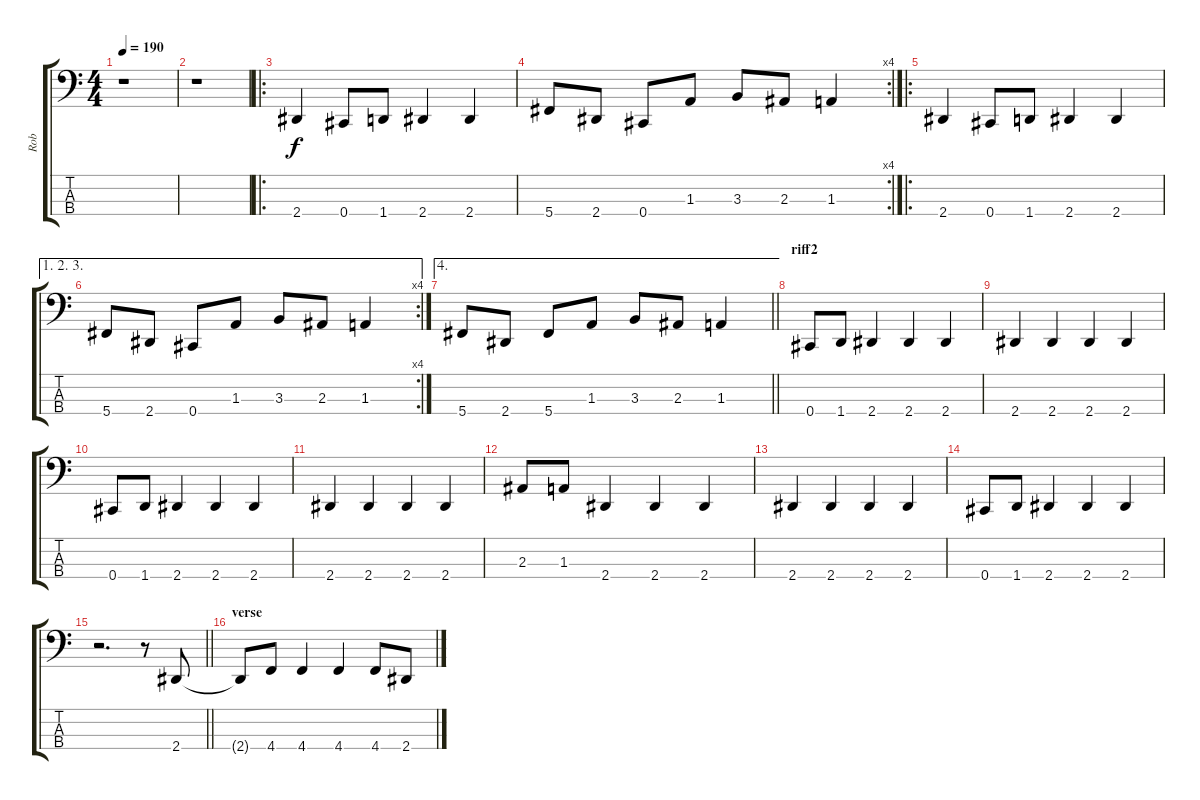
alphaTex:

\track ("Rob" "Rob") {instrument electricbassfinger}
\staff {score tabs}
\tuning (Gb2 Db2 Ab1 Db1) {hide}
\ts (4 4)
\tempo 190
\clef f4
\ks c
r.1{dy f} |
r.1 |
\ro
2.4.4 0.4.8 1.4.8 2.4.4 2.4.4 |
\rc 4
5.4.8 2.4.8 0.4.8 1.3.8 3.3.8 2.3.8 1.3.4 |
\ro
2.4.4 0.4.8 1.4.8 2.4.4 2.4.4 |
\ae (1 2 3)
\rc 4
5.4.8 2.4.8 0.4.8 1.3.8 3.3.8 2.3.8 1.3.4 |
\ae 4
\barLineRight lightlight
5.4.8 2.4.8 5.4.8 1.3.8 3.3.8 2.3.8 1.3.4 |
\section ("" "riff2")
0.4.8 1.4.8 2.4.4 2.4.4 2.4.4 |
2.4.4 2.4.4 2.4.4 2.4.4 |
0.4.8 1.4.8 2.4.4 2.4.4 2.4.4 |
2.4.4 2.4.4 2.4.4 2.4.4 |
2.3.8 1.3.8 2.4.4 2.4.4 2.4.4 |
2.4.4 2.4.4 2.4.4 2.4.4 |
0.4.8 1.4.8 2.4.4 2.4.4 2.4.4 |
\barLineRight lightlight
r.2{d} r.8 2.4.8 |
\section ("" "verse")
2.4{t}.8 4.4.8 4.4.4 4.4.4 4.4.8 2.4.8
